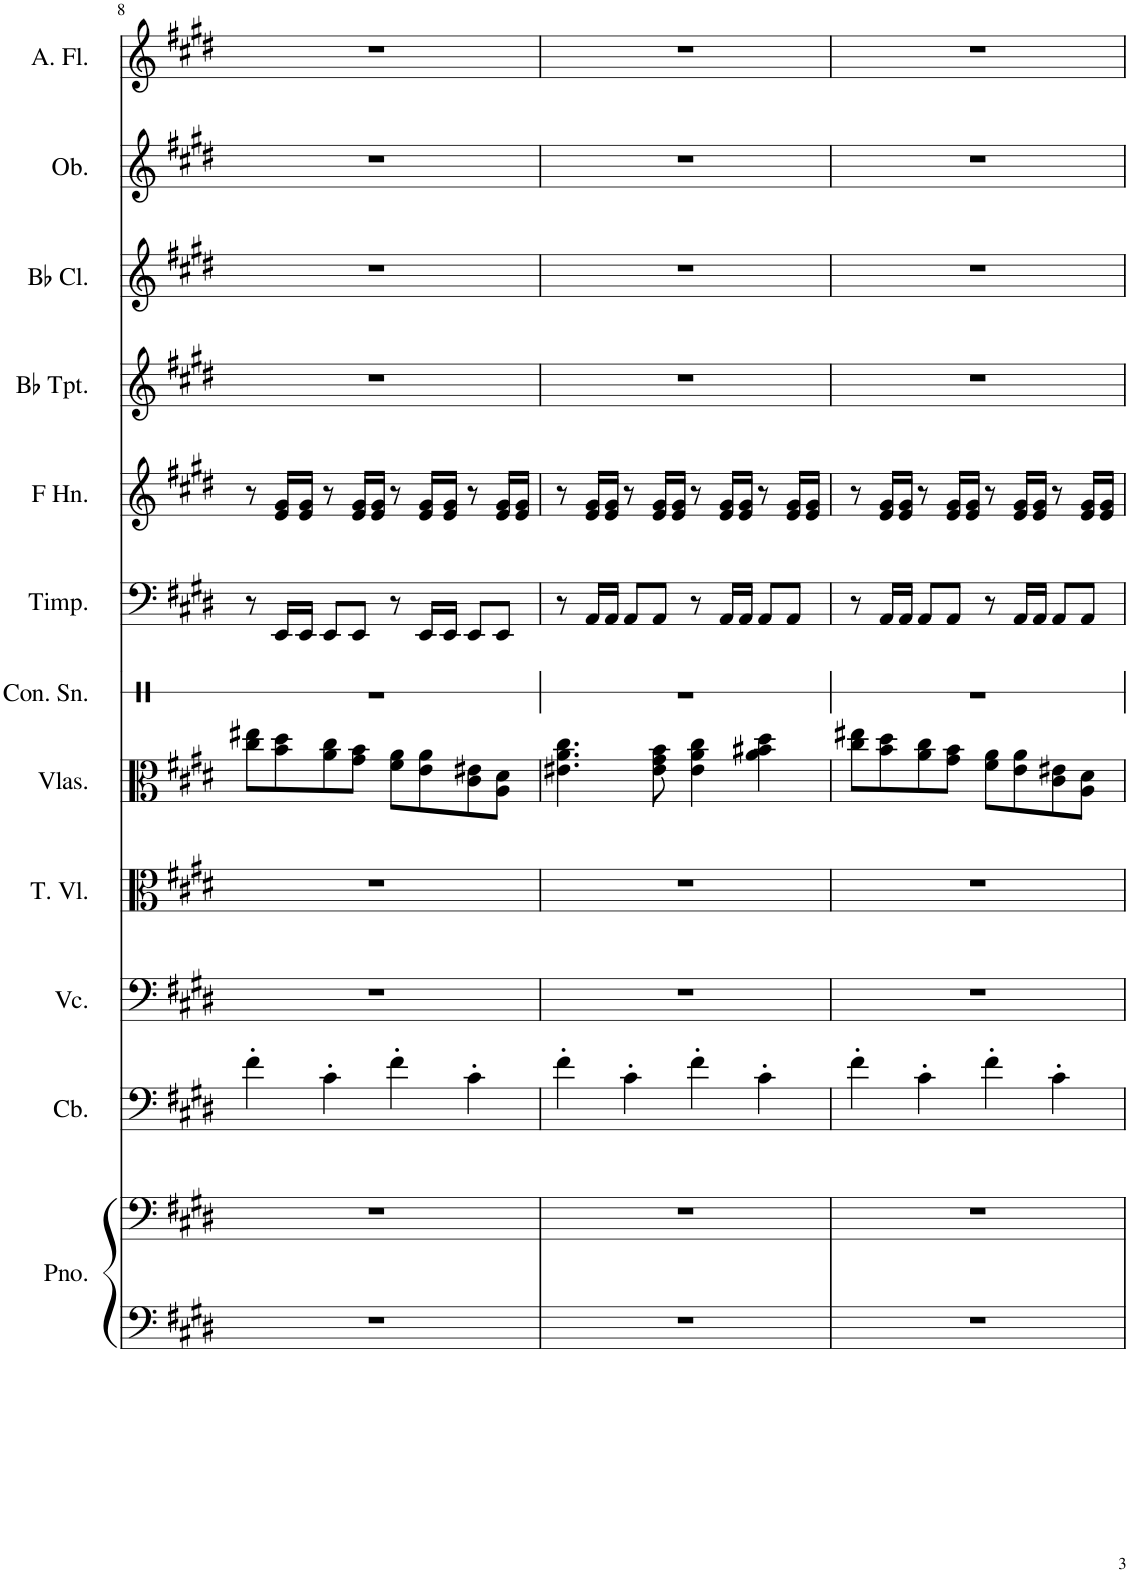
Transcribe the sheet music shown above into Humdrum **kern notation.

**kern	**kern	**kern	**kern	**kern	**kern	**kern	**kern	**kern	**kern	**kern	**kern	**kern
*part12	*part12	*part11	*part10	*part9	*part8	*part7	*part6	*part5	*part4	*part3	*part2	*part1
*staff13	*staff12	*staff11	*staff10	*staff9	*staff8	*staff7	*staff6	*staff5	*staff4	*staff3	*staff2	*staff1
*I"Piano, Pf.	*	*I"Contrabass, Cb.	*I"Violoncello, Vcl.	*I"Tenor Viol, Vla.	*I"Violas, Vl.I	*I"Concert Snare Drum, Perc.	*I"Timpani, Tp.	*I"Horn in F, Hn.	*I"Bb Trumpet, Tr.	*I"Bb Clarinet, Cl.	*I"Oboe, Ob.	*I"Alto Flute, Fl.
*I'Pno.	*	*I'Cb.	*I'Vc.	*I'T. Vl.	*I'Vlas.	*I'Con. Sn.	*I'Timp.	*I'F Hn.	*I'Bb Tpt.	*I'Bb Cl.	*I'Ob.	*I'A. Fl.
!!LO:PB:g=z
*clefF4	*clefF4	*clefF4	*clefF4	*clefC3	*clefC3	*clefX	*clefF4	*clefG2	*clefG2	*clefG2	*clefG2	*clefG2
*	*	*Trd7c12	*	*	*	*	*	*Trd4c7	*Trd1c2	*Trd1c2	*	*Trd3c5
*k[f#c#g#d#]	*k[f#c#g#d#]	*k[f#c#g#d#]	*k[f#c#g#d#]	*k[f#c#g#d#]	*k[f#c#g#d#]	*k[]	*k[f#c#g#d#]	*k[f#c#g#d#]	*k[f#c#g#d#]	*k[f#c#g#d#]	*k[f#c#g#d#]	*k[f#c#g#d#]
*M4/4	*M4/4	*M4/4	*M4/4	*M4/4	*M4/4	*M4/4	*M4/4	*M4/4	*M4/4	*M4/4	*M4/4	*M4/4
=8	=8	=8	=8	=8	=8	=8	=8	=8	=8	=8	=8	=8
1r	1r	4f#'\	1r	1r	8cc#\ 8ee#X\L	1r	8r	8r	1r	1r	1r	1r
.	.	.	.	.	8b\ 8dd#\	.	16EE/LL	16e/ 16g#/LL	.	.	.	.
.	.	.	.	.	.	.	16EE/JJ	16e/ 16g#/JJ	.	.	.	.
.	.	4c#'\	.	.	8a\ 8cc#\	.	8EE/L	8r	.	.	.	.
.	.	.	.	.	8g#\ 8b\J	.	8EE/J	16e/ 16g#/LL	.	.	.	.
.	.	.	.	.	.	.	.	16e/ 16g#/JJ	.	.	.	.
.	.	4f#'\	.	.	8f#\ 8a\L	.	8r	8r	.	.	.	.
.	.	.	.	.	8e\ 8a\	.	16EE/LL	16e/ 16g#/LL	.	.	.	.
.	.	.	.	.	.	.	16EE/JJ	16e/ 16g#/JJ	.	.	.	.
.	.	4c#'\	.	.	8c#\ 8e#X\	.	8EE/L	8r	.	.	.	.
.	.	.	.	.	8A\ 8d#\J	.	8EE/J	16e/ 16g#/LL	.	.	.	.
.	.	.	.	.	.	.	.	16e/ 16g#/JJ	.	.	.	.
=9	=9	=9	=9	=9	=9	=9	=9	=9	=9	=9	=9	=9
1r	1r	4f#'\	1r	1r	4.e#X\ 4.a\ 4.cc#\	1r	8r	8r	1r	1r	1r	1r
.	.	.	.	.	.	.	16AA/LL	16e/ 16g#/LL	.	.	.	.
.	.	.	.	.	.	.	16AA/JJ	16e/ 16g#/JJ	.	.	.	.
.	.	4c#'\	.	.	.	.	8AA/L	8r	.	.	.	.
.	.	.	.	.	8e#\ 8g#\ 8b\	.	8AA/J	16e/ 16g#/LL	.	.	.	.
.	.	.	.	.	.	.	.	16e/ 16g#/JJ	.	.	.	.
.	.	4f#'\	.	.	4e#\ 4a\ 4cc#\	.	8r	8r	.	.	.	.
.	.	.	.	.	.	.	16AA/LL	16e/ 16g#/LL	.	.	.	.
.	.	.	.	.	.	.	16AA/JJ	16e/ 16g#/JJ	.	.	.	.
.	.	4c#'\	.	.	4a\ 4b#X\ 4dd#\	.	8AA/L	8r	.	.	.	.
.	.	.	.	.	.	.	8AA/J	16e/ 16g#/LL	.	.	.	.
.	.	.	.	.	.	.	.	16e/ 16g#/JJ	.	.	.	.
=10	=10	=10	=10	=10	=10	=10	=10	=10	=10	=10	=10	=10
1r	1r	4f#'\	1r	1r	8cc#\ 8ee#X\L	1r	8r	8r	1r	1r	1r	1r
.	.	.	.	.	8b\ 8dd#\	.	16AA/LL	16e/ 16g#/LL	.	.	.	.
.	.	.	.	.	.	.	16AA/JJ	16e/ 16g#/JJ	.	.	.	.
.	.	4c#'\	.	.	8a\ 8cc#\	.	8AA/L	8r	.	.	.	.
.	.	.	.	.	8g#\ 8b\J	.	8AA/J	16e/ 16g#/LL	.	.	.	.
.	.	.	.	.	.	.	.	16e/ 16g#/JJ	.	.	.	.
.	.	4f#'\	.	.	8f#\ 8a\L	.	8r	8r	.	.	.	.
.	.	.	.	.	8e\ 8a\	.	16AA/LL	16e/ 16g#/LL	.	.	.	.
.	.	.	.	.	.	.	16AA/JJ	16e/ 16g#/JJ	.	.	.	.
.	.	4c#'\	.	.	8c#\ 8e#X\	.	8AA/L	8r	.	.	.	.
.	.	.	.	.	8A\ 8d#\J	.	8AA/J	16e/ 16g#/LL	.	.	.	.
.	.	.	.	.	.	.	.	16e/ 16g#/JJ	.	.	.	.
=	=	=	=	=	=	=	=	=	=	=	=	=
*-	*-	*-	*-	*-	*-	*-	*-	*-	*-	*-	*-	*-
